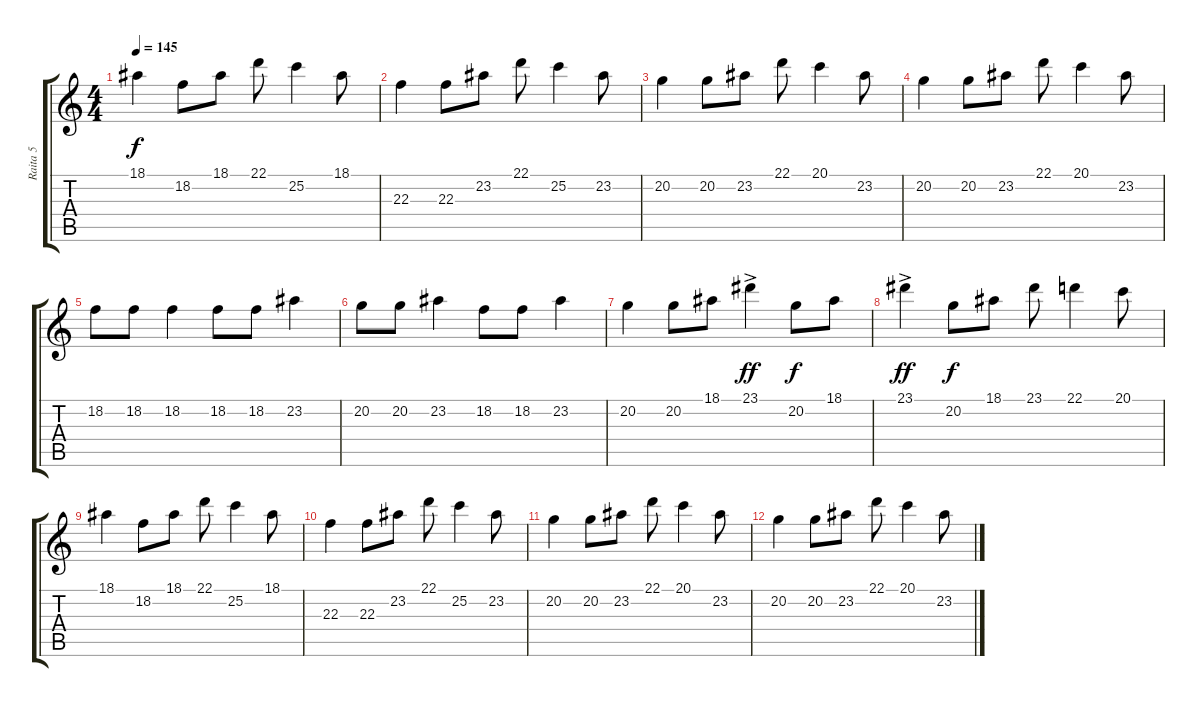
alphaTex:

\track ("Raita 5" "Raita 5") {instrument synthbrass1}
\staff {score tabs}
\tuning (E4 B3 G3 D3 A2 E2) {hide}
\ts (4 4)
\tempo 145
\clef g2
\ks c
18.1.4{dy f} 18.2.8 18.1.8 22.1.8 25.2.4 18.1.8 |
22.3.4 22.3.8 23.2.8 22.1.8 25.2.4 23.2.8 |
20.2.4 20.2.8 23.2.8 22.1.8 20.1.4 23.2.8 |
20.2.4 20.2.8 23.2.8 22.1.8 20.1.4 23.2.8 |
18.2.8 18.2.8 18.2.4 18.2.8 18.2.8 23.2.4 |
20.2.8 20.2.8 23.2.4 18.2.8 18.2.8 23.2.4 |
20.2.4 20.2.8 18.1.8 23.1{ac}.4{dy ff} 20.2.8{dy f} 18.1.8 |
23.1{ac}.4{dy ff} 20.2.8{dy f} 18.1.8 23.1.8 22.1.4 20.1.8 |
18.1.4 18.2.8 18.1.8 22.1.8 25.2.4 18.1.8 |
22.3.4 22.3.8 23.2.8 22.1.8 25.2.4 23.2.8 |
20.2.4 20.2.8 23.2.8 22.1.8 20.1.4 23.2.8 |
20.2.4 20.2.8 23.2.8 22.1.8 20.1.4 23.2.8
